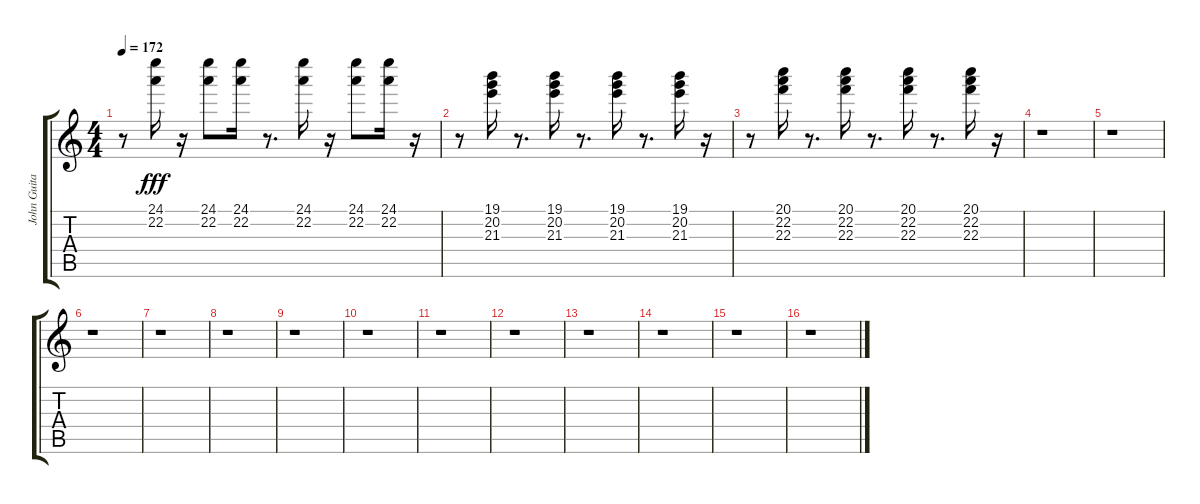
\track ("John Guitar 1" "John Guita") {instrument electricguitarclean}
\staff {score tabs}
\tuning (E4 B3 G3 D3 A2 E2) {hide}
\ts (4 4)
\tempo 172
\clef g2
\ks c
r.8{dy fff} (24.1 22.2).16 r.16 (24.1 22.2).8 (24.1 22.2).16 r.8{d} (24.1 22.2).16 r.16 (24.1 22.2).8 (24.1 22.2).16 r.16 |
r.8 (19.1 20.2 21.3).16 r.8{d} (19.1 20.2 21.3).16 r.8{d} (19.1 20.2 21.3).16 r.8{d} (19.1 20.2 21.3).16 r.16 |
r.8 (20.1 22.2 22.3).16 r.8{d} (20.1 22.2 22.3).16 r.8{d} (20.1 22.2 22.3).16 r.8{d} (20.1 22.2 22.3).16 r.16 |
r.1 |
r.1 |
r.1 |
r.1 |
r.1 |
r.1 |
r.1 |
r.1 |
r.1 |
r.1 |
r.1 |
r.1 |
r.1
